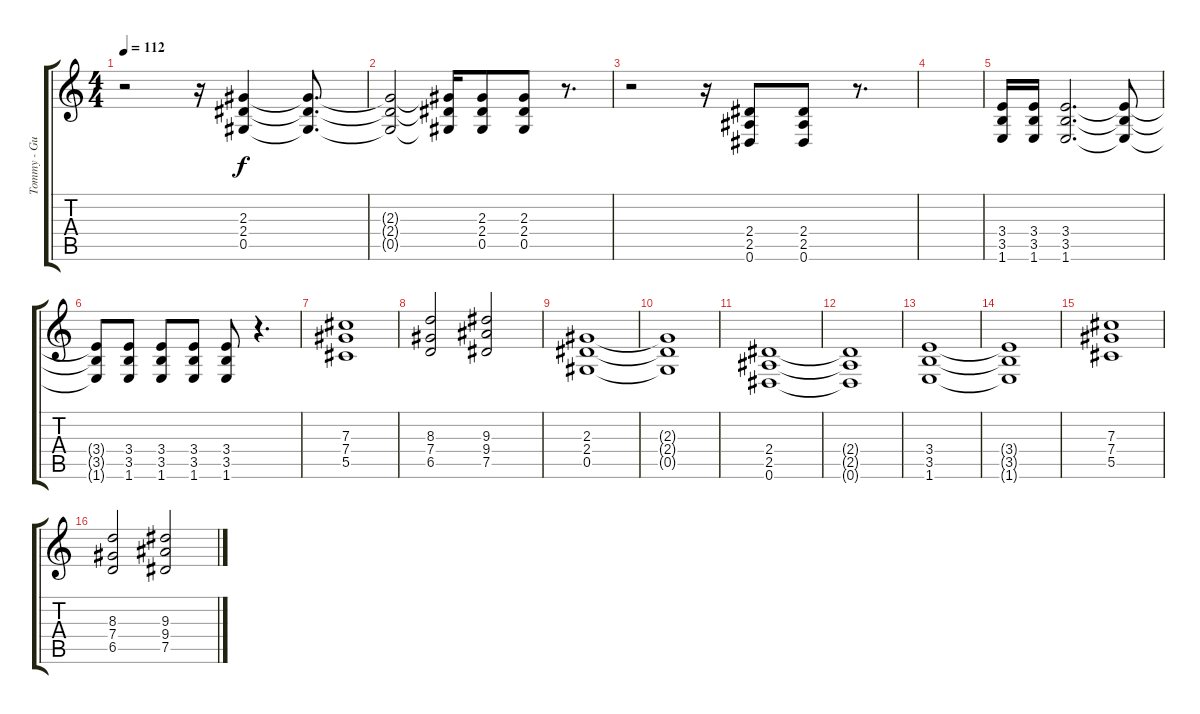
\track ("Tommy - Guitar" "Tommy - Gu") {instrument distortionguitar}
\staff {score tabs}
\tuning (Eb4 Bb3 Gb3 Db3 Ab2 Eb2) {hide}
\ts (4 4)
\tempo 112
\clef g2
\ks c
r.2{dy f instrument distortionguitar} r.16 (2.3 2.4 0.5).4 (2.3{t} 2.4{t} 0.5{t}).8{d} |
(2.3{t} 2.4{t} 0.5{t}).2 (2.3{t} 2.4{t} 0.5{t}).16 (2.3 2.4 0.5).8 (2.3 2.4 0.5).8 r.8{d} |
r.2 r.16 (2.4 2.5 0.6).8 (2.4 2.5 0.6).8 r.8{d} |
|
(3.4 3.5 1.6).16 (3.4 3.5 1.6).16 (3.4 3.5 1.6).2{d} (3.4{t} 3.5{t} 1.6{t}).8 |
(3.4{t} 3.5{t} 1.6{t}).8 (3.4 3.5 1.6).8 (3.4 3.5 1.6).8 (3.4 3.5 1.6).8 (3.4 3.5 1.6).8 r.4{d} |
(7.3 7.4 5.5).1 |
(8.3 7.4 6.5).2 (9.3 9.4 7.5).2 |
(2.3 2.4 0.5).1 |
(2.3{t} 2.4{t} 0.5{t}).1 |
(2.4 2.5 0.6).1 |
(2.4{t} 2.5{t} 0.6{t}).1 |
(3.4 3.5 1.6).1 |
(3.4{t} 3.5{t} 1.6{t}).1 |
(7.3 7.4 5.5).1 |
(8.3 7.4 6.5).2 (9.3 9.4 7.5).2
